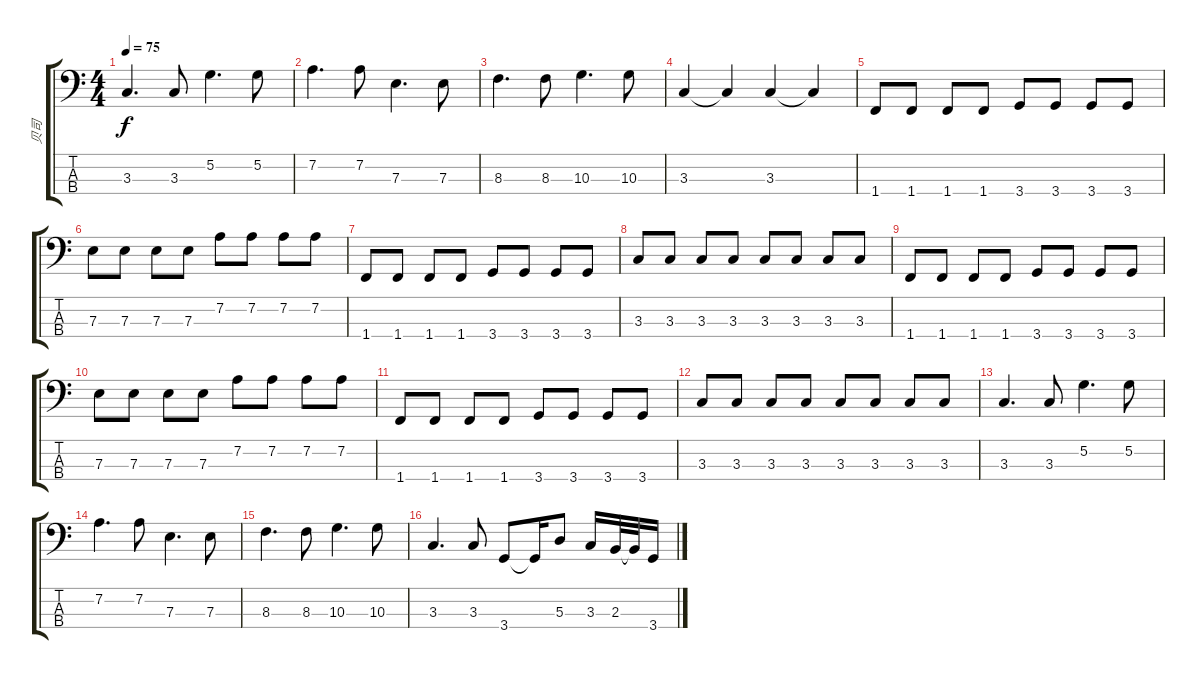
\track ("贝司" "贝司") {instrument synthbass2}
\staff {score tabs}
\tuning (G2 D2 A1 E1) {hide}
\ts (4 4)
\tempo 75
\clef f4
\ks c
3.3.4{d dy f} 3.3.8 5.2.4{d} 5.2.8 |
7.2.4{d} 7.2.8 7.3.4{d} 7.3.8 |
8.3.4{d} 8.3.8 10.3.4{d} 10.3.8 |
3.3.4 3.3{t}.4 3.3.4 3.3{t}.4 |
1.4.8 1.4.8 1.4.8 1.4.8 3.4.8 3.4.8 3.4.8 3.4.8 |
7.3.8 7.3.8 7.3.8 7.3.8 7.2.8 7.2.8 7.2.8 7.2.8 |
1.4.8 1.4.8 1.4.8 1.4.8 3.4.8 3.4.8 3.4.8 3.4.8 |
3.3.8 3.3.8 3.3.8 3.3.8 3.3.8 3.3.8 3.3.8 3.3.8 |
1.4.8 1.4.8 1.4.8 1.4.8 3.4.8 3.4.8 3.4.8 3.4.8 |
7.3.8 7.3.8 7.3.8 7.3.8 7.2.8 7.2.8 7.2.8 7.2.8 |
1.4.8 1.4.8 1.4.8 1.4.8 3.4.8 3.4.8 3.4.8 3.4.8 |
3.3.8 3.3.8 3.3.8 3.3.8 3.3.8 3.3.8 3.3.8 3.3.8 |
3.3.4{d} 3.3.8 5.2.4{d} 5.2.8 |
7.2.4{d} 7.2.8 7.3.4{d} 7.3.8 |
8.3.4{d} 8.3.8 10.3.4{d} 10.3.8 |
3.3.4{d} 3.3.8 3.4.8 3.4{t}.16 5.3.8 3.3.16 2.3.32 2.3{t}.32 3.4.16
